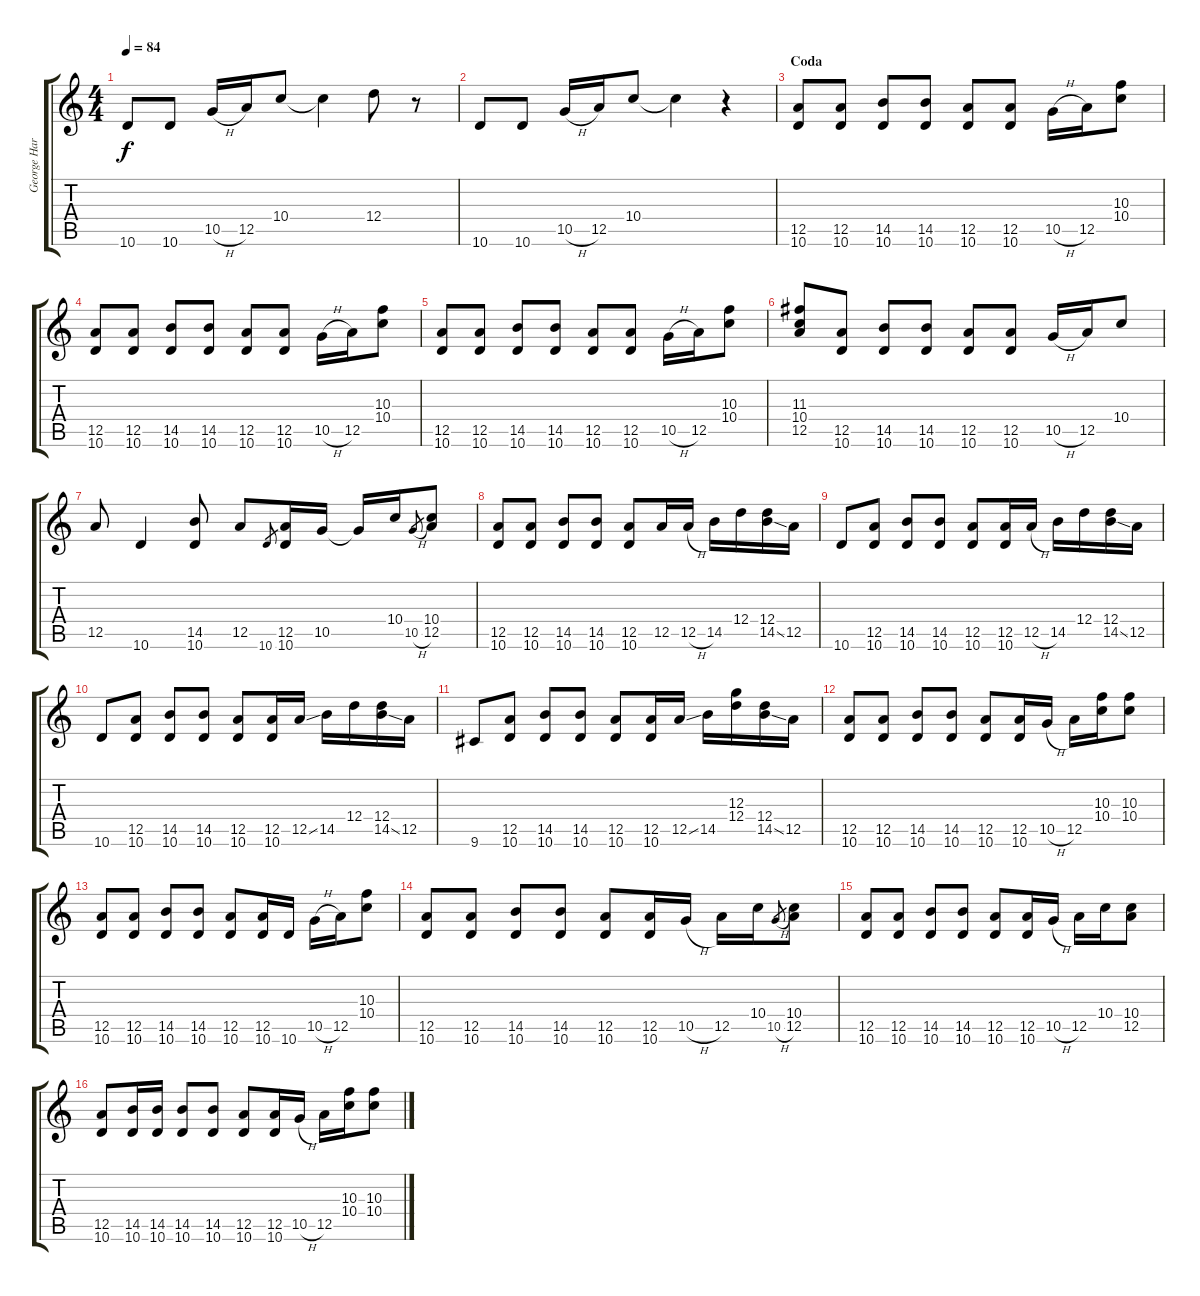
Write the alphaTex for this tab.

\track ("George Harrison (Guitare II)" "George Har") {instrument electricguitarjazz}
\staff {score tabs}
\tuning (E4 B3 G3 D3 A2 E2) {hide}
\ts (4 4)
\tempo 84
\clef g2
\ks c
10.6.8{dy f} 10.6.8 10.5{h}.16 12.5.16 10.4.8 10.4{t}.4 12.4.8 r.8 |
10.6.8 10.6.8 10.5{h}.16 12.5.16 10.4.8 10.4{t}.4 r.4 |
\section ("" "Coda")
(12.5 10.6).8{volume 8 instrument overdrivenguitar} (12.5 10.6).8 (14.5 10.6).8 (14.5 10.6).8 (12.5 10.6).8 (12.5 10.6).8 10.5{h}.16 12.5.16 (10.3 10.4).8 |
(12.5 10.6).8 (12.5 10.6).8 (14.5 10.6).8 (14.5 10.6).8 (12.5 10.6).8 (12.5 10.6).8 10.5{h}.16 12.5.16 (10.3 10.4).8 |
(12.5 10.6).8 (12.5 10.6).8 (14.5 10.6).8 (14.5 10.6).8 (12.5 10.6).8 (12.5 10.6).8 10.5{h}.16 12.5.16 (10.3 10.4).8 |
(11.3 10.4 12.5).8 (12.5 10.6).8 (14.5 10.6).8 (14.5 10.6).8 (12.5 10.6).8 (12.5 10.6).8 10.5{h}.16 12.5.16 10.4.8 |
12.5.8 10.6.4 (14.5 10.6).8 12.5.8 10.6.8{gr} (12.5 10.6).16 10.5.16 10.5{t}.16 10.4.16 10.5{h}.8{gr} (10.4 12.5).8 |
(12.5 10.6).8 (12.5 10.6).8 (14.5 10.6).8 (14.5 10.6).8 (12.5 10.6).8 12.5.16 12.5{h}.16 14.5.16 12.4.16 (12.4 14.5{ss}).16 12.5.16 |
10.6.8 (12.5 10.6).8 (14.5 10.6).8 (14.5 10.6).8 (12.5 10.6).8 (12.5 10.6).16 12.5{h}.16 14.5.16 12.4.16 (12.4 14.5{ss}).16 12.5.16 |
10.6.8 (12.5 10.6).8 (14.5 10.6).8 (14.5 10.6).8 (12.5 10.6).8 (12.5 10.6).16 12.5{ss}.16 14.5.16 12.4.16 (12.4 14.5{ss}).16 12.5.16 |
9.6.8 (12.5 10.6).8 (14.5 10.6).8 (14.5 10.6).8 (12.5 10.6).8 (12.5 10.6).16 12.5{ss}.16 14.5.16 (12.3 12.4).16 (12.4 14.5{ss}).16 12.5.16 |
(12.5 10.6).8 (12.5 10.6).8 (14.5 10.6).8 (14.5 10.6).8 (12.5 10.6).8 (12.5 10.6).16 10.5{h}.16 12.5.16 (10.3 10.4).16 (10.3 10.4).8 |
(12.5 10.6).8 (12.5 10.6).8 (14.5 10.6).8 (14.5 10.6).8 (12.5 10.6).8 (12.5 10.6).16 10.6.16 10.5{h}.16 12.5.16 (10.3 10.4).8 |
(12.5 10.6).8 (12.5 10.6).8 (14.5 10.6).8 (14.5 10.6).8 (12.5 10.6).8 (12.5 10.6).16 10.5{h}.16 12.5.16 10.4.16 10.5{h}.8{gr} (10.4 12.5).8 |
(12.5 10.6).8 (12.5 10.6).8 (14.5 10.6).8 (14.5 10.6).8 (12.5 10.6).8 (12.5 10.6).16 10.5{h}.16 12.5.16 10.4.16 (10.4 12.5).8 |
(12.5 10.6).8 (14.5 10.6).16 (14.5 10.6).16 (14.5 10.6).8 (14.5 10.6).8 (12.5 10.6).8 (12.5 10.6).16 10.5{h}.16 12.5.16 (10.3 10.4).16 (10.3 10.4).8
